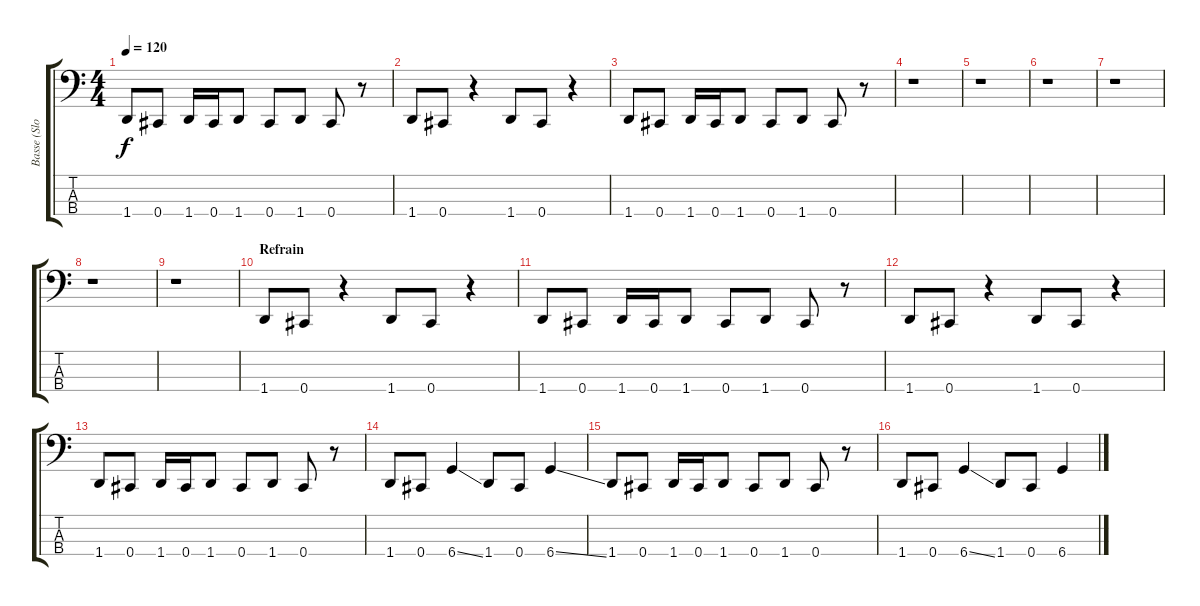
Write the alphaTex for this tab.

\track ("Basse (Sloane \"Mosey\" Jentry)" "Basse (Slo") {instrument slapbass2}
\staff {score tabs}
\tuning (Gb2 Db2 Ab1 Db1) {hide}
\ts (4 4)
\tempo 120
\clef f4
\ks c
1.4.8{dy f} 0.4.8 1.4.16 0.4.16 1.4.8 0.4.8 1.4.8 0.4.8 r.8 |
1.4.8 0.4.8 r.4 1.4.8 0.4.8 r.4 |
1.4.8 0.4.8 1.4.16 0.4.16 1.4.8 0.4.8 1.4.8 0.4.8 r.8 |
r.1 |
r.1 |
r.1 |
r.1 |
r.1 |
r.1 |
\section ("" "Refrain")
1.4.8 0.4.8 r.4 1.4.8 0.4.8 r.4 |
1.4.8 0.4.8 1.4.16 0.4.16 1.4.8 0.4.8 1.4.8 0.4.8 r.8 |
1.4.8 0.4.8 r.4 1.4.8 0.4.8 r.4 |
1.4.8 0.4.8 1.4.16 0.4.16 1.4.8 0.4.8 1.4.8 0.4.8 r.8 |
1.4.8 0.4.8 6.4{ss}.4 1.4.8 0.4.8 6.4{ss}.4 |
1.4.8 0.4.8 1.4.16 0.4.16 1.4.8 0.4.8 1.4.8 0.4.8 r.8 |
1.4.8 0.4.8 6.4{ss}.4 1.4.8 0.4.8 6.4{ss}.4
